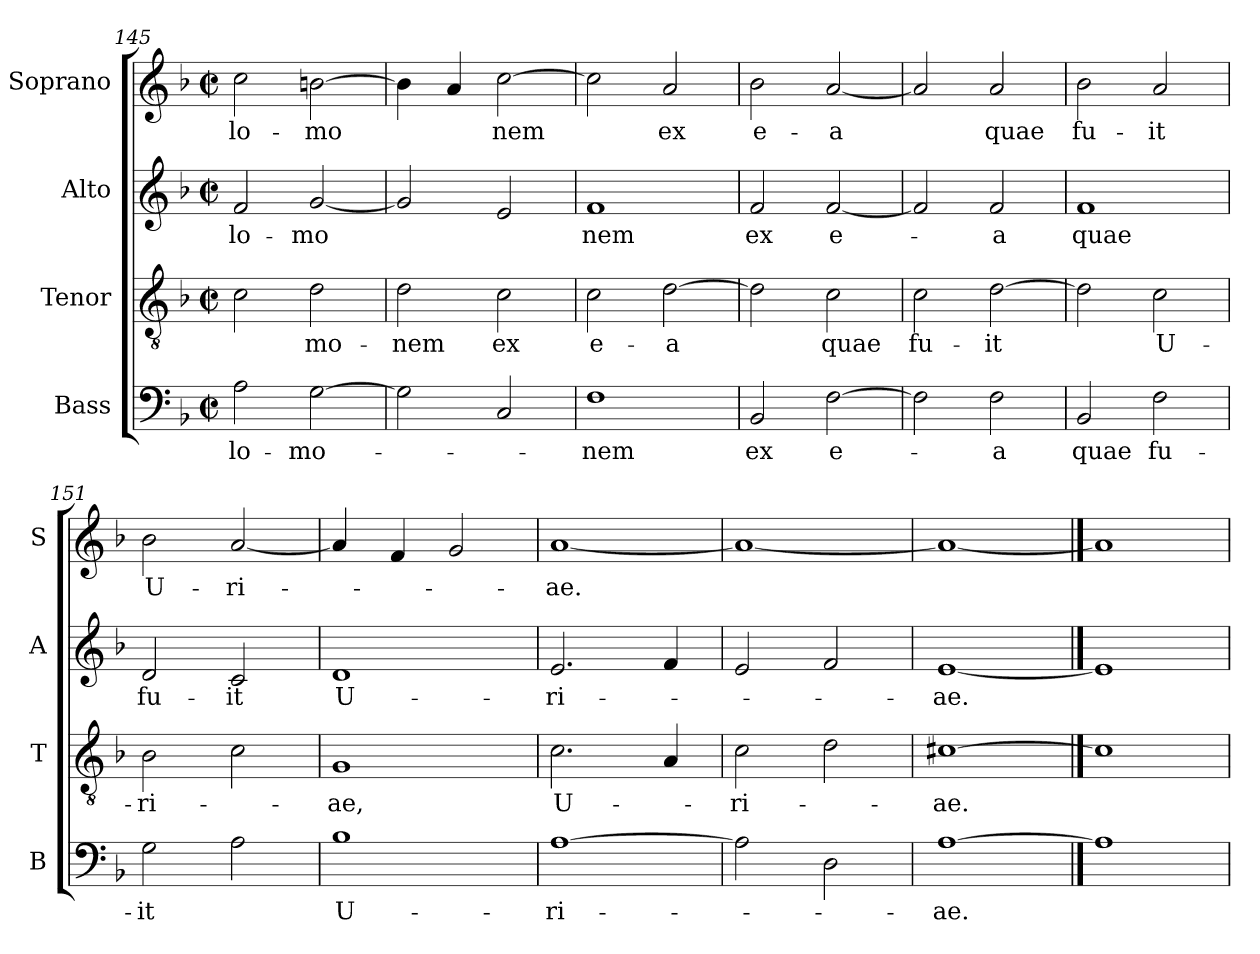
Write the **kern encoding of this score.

**kern	**text	**kern	**text	**kern	**text	**kern	**text
*part4	*part4	*part3	*part3	*part2	*part2	*part1	*part1
*staff4	*staff4	*staff3	*staff3	*staff2	*staff2	*staff1	*staff1
*I"Bass	*	*I"Tenor	*	*I"Alto	*	*I"Soprano	*
*I'B	*	*I'T	*	*I'A	*	*I'S	*
*clefF4	*	*clefGv2	*	*clefG2	*	*clefG2	*
*k[b-]	*	*k[b-]	*	*k[b-]	*	*k[b-]	*
*F:	*	*F:	*	*F:	*	*F:	*
*M2/2	*	*M2/2	*	*M2/2	*	*M2/2	*
*met(c|)	*	*met(c|)	*	*met(c|)	*	*met(c|)	*
=145	=145	=145	=145	=145	=145	=145	=145
2A\	-lo-	2c\	.	2f/	-lo-	2cc\	-lo-
[2G\	-mo-	2d\	-mo-	[2g/	-mo	[2bn\	-mo
=146	=146	=146	=146	=146	=146	=146	=146
2G\]	.	2d\	-nem	2g/]	.	4b\]	.
.	.	.	.	.	.	4a/	.
2C/	.	2c\	ex	2e/	.	[2cc\	nem
=147	=147	=147	=147	=147	=147	=147	=147
1F	-nem	2c\	e-	1f	nem	2cc\]	.
.	.	[2d\	-a	.	.	2a/	ex
=148	=148	=148	=148	=148	=148	=148	=148
2BB-/	ex	2d\]	.	2f/	ex	2b-\	e-
[2F\	e-	2c\	quae	[2f/	e-	[2a/	-a
=149	=149	=149	=149	=149	=149	=149	=149
2F\]	.	2c\	fu-	2f/]	.	2a/]	.
2F\	-a	[2d\	-it	2f/	-a	2a/	quae
!!LO:LB:g=z
=150	=150	=150	=150	=150	=150	=150	=150
2BB-/	quae	2d\]	.	1f	quae	2b-\	fu-
2F\	fu-	2c\	U-	.	.	2a/	-it
=151	=151	=151	=151	=151	=151	=151	=151
2G\	-it	2B-\	-ri-	2d/	fu-	2b-\	U-
2A\	.	2c\	.	2c/	-it	[2a/	-ri-
=152	=152	=152	=152	=152	=152	=152	=152
1B-	U-	1G	-ae,	1d	U-	4a/]	.
.	.	.	.	.	.	4f/	.
.	.	.	.	.	.	2g/	.
=153	=153	=153	=153	=153	=153	=153	=153
[1A	-ri-	2.c\	U-	2.e/	-ri-	[1a	-ae.
.	.	4A/	.	4f/	.	.	.
=154	=154	=154	=154	=154	=154	=154	=154
2A\]	.	2c\	-ri-	2e/	.	1a_	.
2D\	.	2d\	.	2f/	.	.	.
=155	=155	=155	=155	=155	=155	=155	=155
[1A	-ae.	[1c#X	-ae.	[1e	-ae.	1a_	.
==156	==156	==156	==156	==156	==156	==156	==156
1A]	.	1c#]	.	1e]	.	1a]	.
=	=	=	=	=	=	=	=
*-	*-	*-	*-	*-	*-	*-	*-
